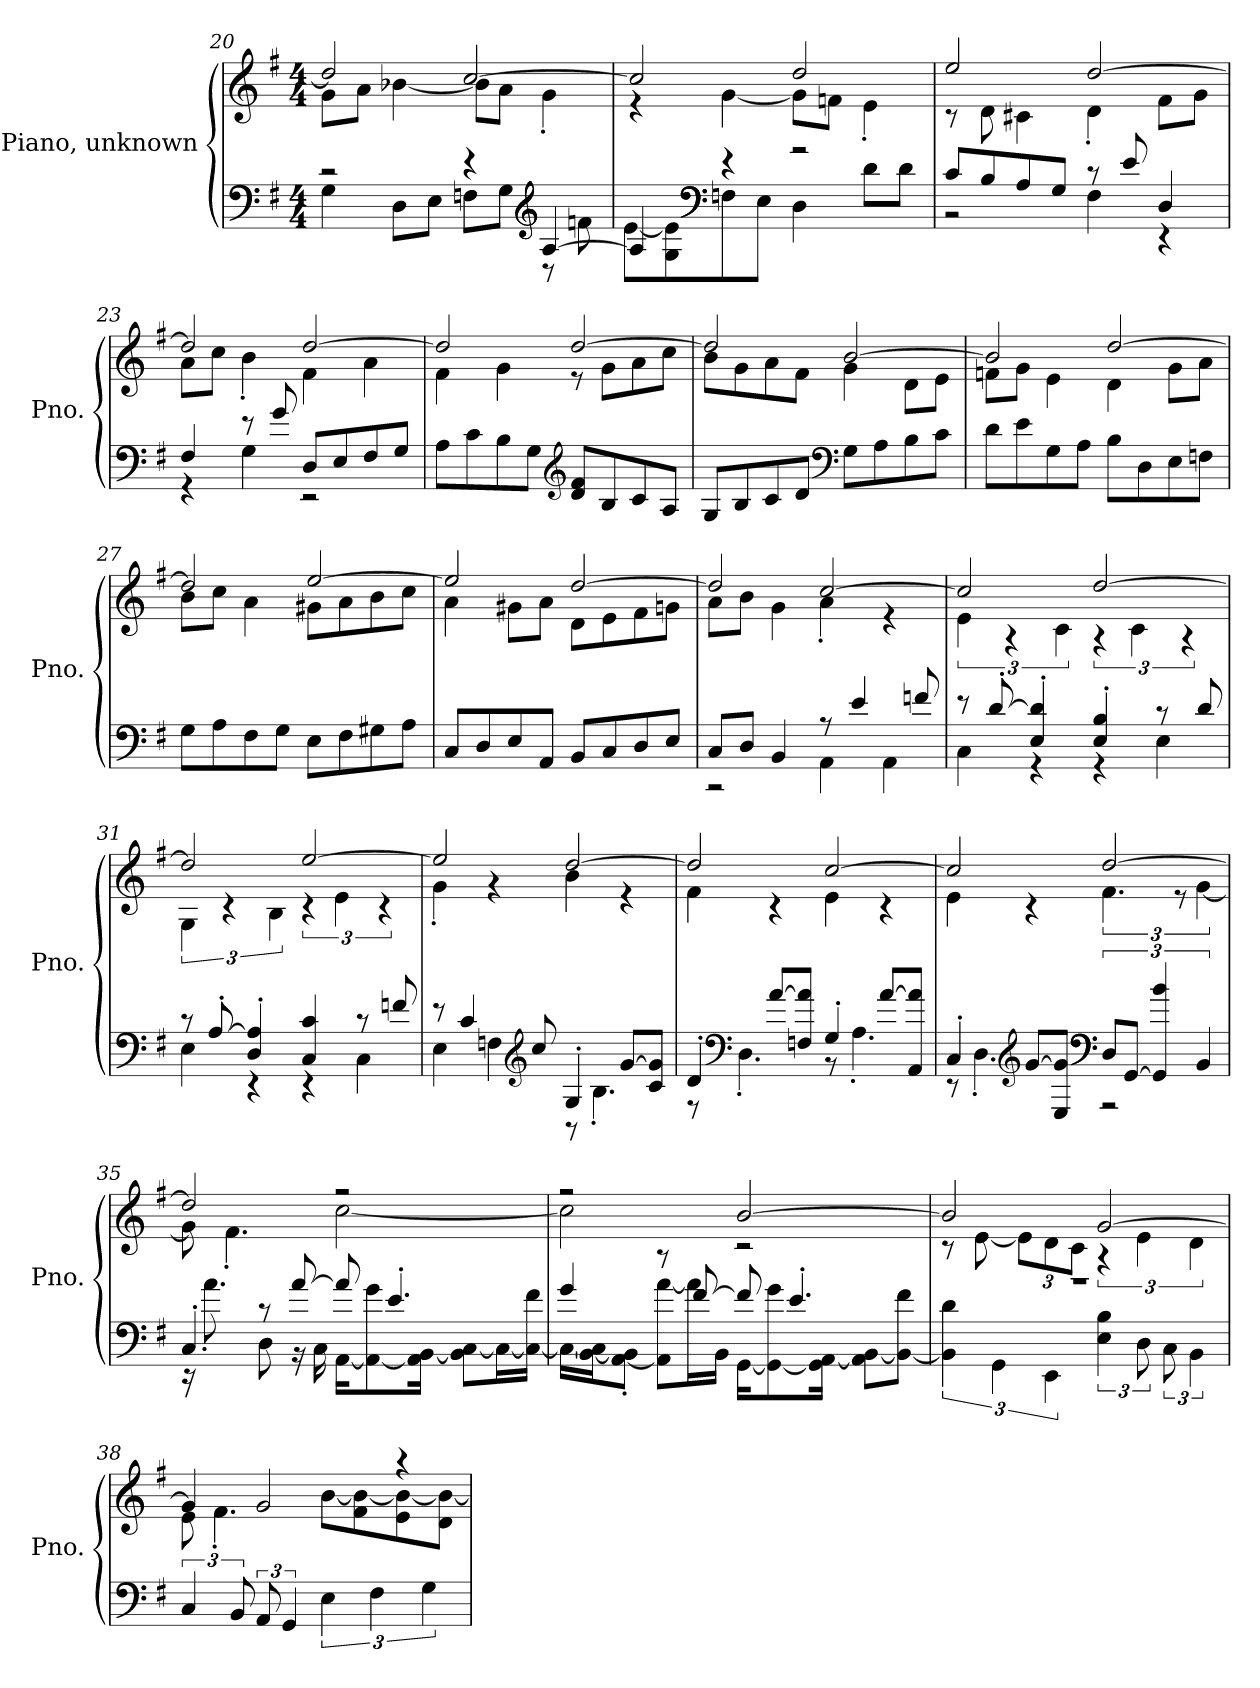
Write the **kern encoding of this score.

**kern	**kern
*part1	*part1
*staff2	*staff1
*I"Piano, unknown	*
*I'Pno.	*
!!LO:LB:g=z
*clefF4	*clefG2
*k[f#]	*k[f#]
*M4/4	*M4/4
=20	=20
*^	*^
2r	4G\	2dd/]	8g\L
.	.	.	8a\J
.	8D\L	.	[4b-X\
.	8E\J	.	.
4r	8Fn\L	[2cc/	8b-\L]
.	8G\J	.	8a\J
*clefG2	*	*	*
[4A/	8r	.	4g'\
.	8fn\	.	.
=21	=21	=21	=21
4A/]	[8e\L	2cc/]	4r
.	8G\ 8e\]	.	.
*clefF4	*	*	*
4r	8Fn\	.	[4g\
.	8E\J	.	.
2r	4D\	2dd/	8g\L]
.	.	.	8fn\J
.	8d\L	.	4e'\
.	8d\J	.	.
=22	=22	=22	=22
8c/L	2r	2ee/	8r
8B/	.	.	8d\
8A/	.	.	4c#X\
8G/J	.	.	.
8r	4F#\	[2dd/	4d'\
8e/	.	.	.
4D/	4r	.	8f#\L
.	.	.	8g\J
=23	=23	=23	=23
4F#/	4r	2dd/]	8a\L
.	.	.	8cc\J
8r	4G\	.	4b'\
8g/	.	.	.
8D/L	2r	[2dd/	4f#\
8E/	.	.	.
8F#/	.	.	4a\
8G/J	.	.	.
*v	*v	*	*
!!LO:LB:g=z	!!
=24	=24	=24
8A\L	2dd/]	4f#\
8c\	.	.
8B\	.	4g\
8G\J	.	.
*clefG2	*	*
8d/ 8f#/L	[2dd/	8r
8B/	.	8g\L
8c/	.	8a\
8A/J	.	8cc\J
=25	=25	=25
8G/L	2dd/]	8b\L
8B/	.	8g\
8c/	.	8a\
8d/J	.	8f#\J
*clefF4	*	*
8G\L	[2b/	4g\
8A\	.	.
8B\	.	8d\L
8c\J	.	8e\J
=26	=26	=26
8d\L	2b/]	8fn\L
8e\	.	8g\J
8G\	.	4e\
8A\J	.	.
8B\L	[2dd/	4d\
8D\	.	.
8E\	.	8g\L
8Fn\J	.	8a\J
=27	=27	=27
8G\L	2dd/]	8b\L
8A\	.	8cc\J
8F#\	.	4a\
8G\J	.	.
8E\L	[2ee/	8g#X\L
8F#\	.	8a\
8G#X\	.	8b\
8A\J	.	8cc\J
!!LO:LB:g=z	!!
=28	=28	=28
8C/L	2ee/]	4a\
8D/	.	.
8E/	.	8g#X\L
8AA/J	.	8a\J
8BB/L	[2dd/	8d\L
8C/	.	8e\
8D/	.	8f#\
8E/J	.	8gn\J
=29	=29	=29
*^	*	*
8C/L	2r	2dd/]	8a\L
8D/J	.	.	8b\J
4BB/	.	.	4g\
8r	4AA\	[2cc/	4a'\
4e/	.	.	.
.	4AA\	.	4r
8fn/	.	.	.
=30	=30	=30	=30
8r	4C\	2cc/]	6e\
[8d'/	.	.	.
.	.	.	6r
4E/' 4d/]'	4r	.	.
.	.	.	6c\
4E/' 4B/'	4r	[2dd/	6r
.	.	.	6c\
8r	4E\	.	.
.	.	.	6r
8d/	.	.	.
=31	=31	=31	=31
8r	4E\	2dd/]	6G\
[8A'/	.	.	.
.	.	.	6r
4D/' 4A/]'	4r	.	.
.	.	.	6B\
4C/ 4c/	4r	[2ee/	6r
.	.	.	6e\
8r	4C\	.	.
.	.	.	6r
8fn/	.	.	.
!!LO:PB:g=z	!!
=32	=32	=32	=32
8r	4E\	2ee/]	4g'\
4c/	.	.	.
.	4Fn\	.	4r
*clefG2	*	*	*
8cc/	.	.	.
4G'/	8r	[2dd/	4b\
.	4.B'\	.	.
[8g/L	.	.	4r
8c/ 8g/]J	.	.	.
=33	=33	=33	=33
4d'/	8r	2dd/]	4f#\
*clefF4	*	*	*
.	4.D'\	.	.
[8a/L	.	.	4r
8Fn/ 8a/]J	.	.	.
4G'/	8r	[2cc/	4e\
.	4.A'\	.	.
[8a/L	.	.	4r
8AA/ 8a/]J	.	.	.
=34	=34	=34	=34
4C'/	8r	2cc/]	4e\
.	4.D'\	.	.
*clefG2	*	*	*
[8g/L	.	.	4r
8E/ 8g/]J	.	.	.
*clefF4	*	*	*
12D/L	2r	[2dd/	6.f#\
[12GG/J	.	.	.
6GG/] 6b/	.	.	.
.	.	.	12r
6BB/	.	.	[6g\
!!LO:LB:g=z	!!
=35	=35	=35	=35
4C'/	16r	2dd/]	8g\]
.	8.a'\	.	.
.	.	.	4.f#'\
8r	8D\	.	.
[8a/	16r	.	.
.	16C\	.	.
8a/]	[16AA\KL	2r	[2cc\
.	8AA\_ 8g\	.	.
4.e'/	.	.	.
.	16AA\] [16BB\Jk	.	.
.	8BB\] [8C\L	.	.
.	16C\L_	.	.
.	16C\_ 16f#\JJ	.	.
=36	=36	=36	=36
4g/	16C\LL_	2r	2cc\]
.	[16BB\ 16C\]J	.	.
.	[8AA\' 8BB\]'J	.	.
8r	8AA\] [8a\L	.	.
[8f#/	16a\L]	.	.
.	16BB\JJ	.	.
8f#/]	[16GG\KL	[2b/	2r
.	8GG\_ 8g\	.	.
4.e'/	.	.	.
.	16GG\] [16AA\Jk	.	.
.	8AA\] [8BB\L	.	.
.	8BB\_ 8f#\J	.	.
!!LO:LB:g=z	!!
=37	=37	=37	=37
1r	6BB\] 6d\	2b/]	8r
.	.	.	[8e\
.	6GG\	.	.
*	*	*	*Xbrackettup
.	.	.	12e\L]
.	6EE\	.	12d\
.	.	.	12c\J
*	*	*	*brackettup
.	6E\ 6B\	[2g/	6r
.	12D\	.	6e\
.	12C\	.	.
.	6BB\	.	6d\
*v	*v	*	*
=38	=38	=38
6C/	4g/]	8e\
.	.	4.f#'\
12BB/	.	.
12AA/	2g/	.
6GG/	.	.
6E\	.	[8b\L
.	.	8f#\ 8b\_
6F#\	.	.
.	4r	8e\ 8b\_
6G\	.	.
.	.	8d\ 8b\_J
*	*v	*v
=	=
*-	*-
